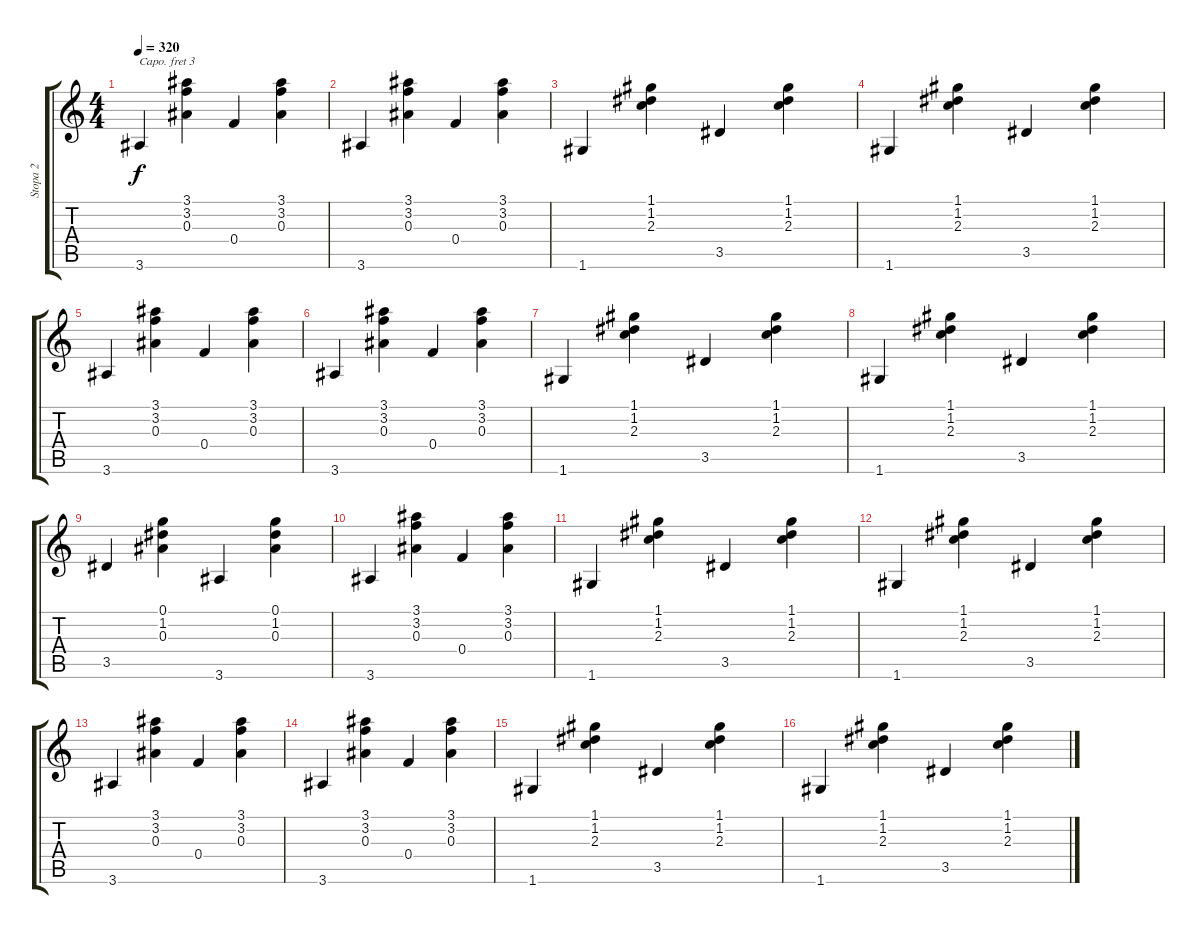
\track ("Stopa 2" "Stopa 2") {instrument acousticguitarnylon}
\staff {score tabs}
\capo 3
\tuning (E4 B3 G3 D3 A2 E2) {hide}
\ts (4 4)
\tempo 320
\clef g2
\ks c
3.6.4{dy f} (3.1 3.2 0.3).4 0.4.4 (3.1 3.2 0.3).4 |
3.6.4 (3.1 3.2 0.3).4 0.4.4 (3.1 3.2 0.3).4 |
1.6.4 (1.1 1.2 2.3).4 3.5.4 (1.1 1.2 2.3).4 |
1.6.4 (1.1 1.2 2.3).4 3.5.4 (1.1 1.2 2.3).4 |
3.6.4 (3.1 3.2 0.3).4 0.4.4 (3.1 3.2 0.3).4 |
3.6.4 (3.1 3.2 0.3).4 0.4.4 (3.1 3.2 0.3).4 |
1.6.4 (1.1 1.2 2.3).4 3.5.4 (1.1 1.2 2.3).4 |
1.6.4 (1.1 1.2 2.3).4 3.5.4 (1.1 1.2 2.3).4 |
3.5.4 (0.1 1.2 0.3).4 3.6.4 (0.1 1.2 0.3).4 |
3.6.4 (3.1 3.2 0.3).4 0.4.4 (3.1 3.2 0.3).4 |
1.6.4 (1.1 1.2 2.3).4 3.5.4 (1.1 1.2 2.3).4 |
1.6.4 (1.1 1.2 2.3).4 3.5.4 (1.1 1.2 2.3).4 |
3.6.4 (3.1 3.2 0.3).4 0.4.4 (3.1 3.2 0.3).4 |
3.6.4 (3.1 3.2 0.3).4 0.4.4 (3.1 3.2 0.3).4 |
1.6.4 (1.1 1.2 2.3).4 3.5.4 (1.1 1.2 2.3).4 |
1.6.4 (1.1 1.2 2.3).4 3.5.4 (1.1 1.2 2.3).4
